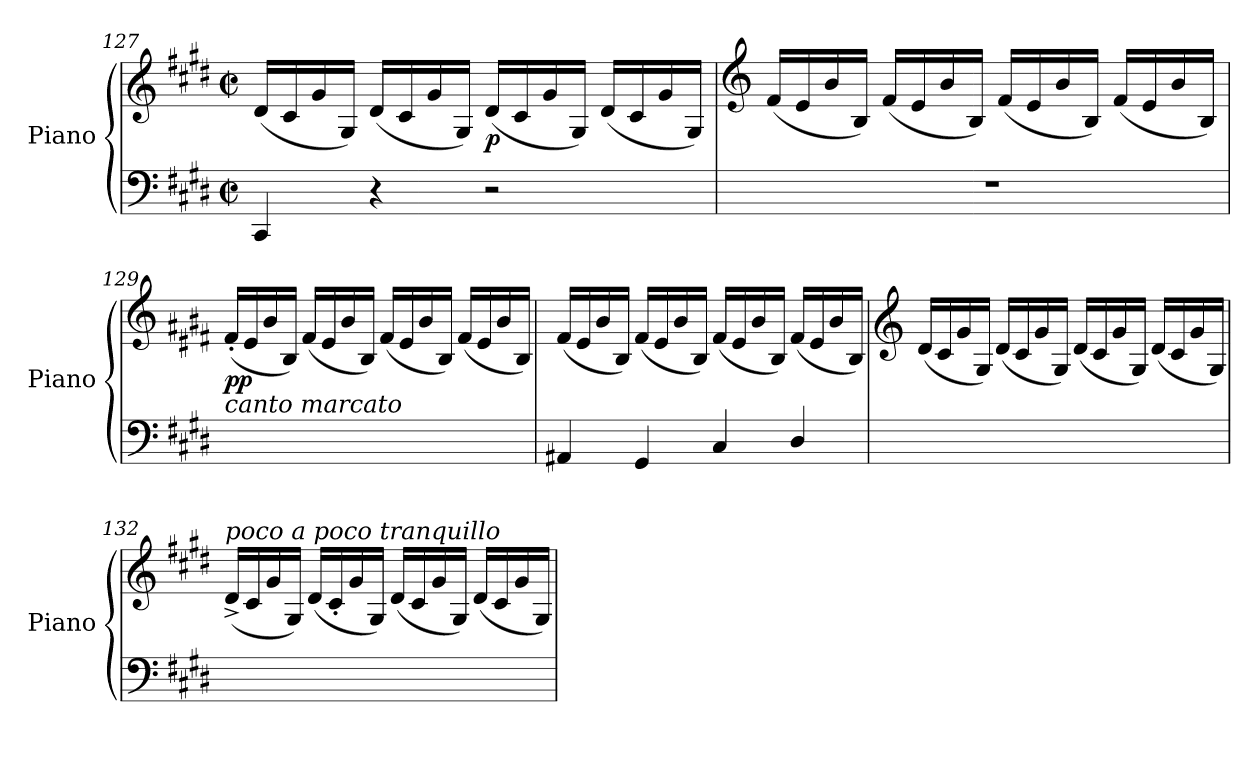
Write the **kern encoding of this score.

**kern	**kern	**dynam
*part1	*part1	*part1
*staff2	*staff1	*staff1/2
*I"Piano	*	*
*I'Piano	*	*
*clefF4	*clefG2	*
*k[f#c#g#d#]	*k[f#c#g#d#]	*
*M2/2	*M2/2	*
*met(c|)	*met(c|)	*
=127	=127	=127
4CC#/	(<16d#/LL	.
.	16c#/	.
.	16g#/	.
.	16G#/JJ)	.
4r	(<16d#/LL	.
.	16c#/	.
.	16g#/	.
.	16G#/JJ)	.
!	!	!LO:DY:b
2r	(<16d#/LL	p
.	16c#/	.
.	16g#/	.
.	16G#/JJ)	.
.	(<16d#/LL	.
.	16c#/	.
.	16g#/	.
.	16G#/JJ)	.
!!LO:LB:g=z
=128	=128	=128
*	*clefG3	*
1rF	(<16d#/LL	.
.	16c#/	.
.	16g#/	.
.	16G#/JJ)	.
.	(<16d#/LL	.
.	16c#/	.
.	16g#/	.
.	16G#/JJ)	.
.	(<16d#/LL	.
.	16c#/	.
.	16g#/	.
.	16G#/JJ)	.
.	(<16d#/LL	.
.	16c#/	.
.	16g#/	.
.	16G#/JJ)	.
=129	=129	=129
!	!LO:TX:b:i:t=canto marcato	!
!	!	!LO:DY:b
1ryy	(<16d#'</LL	pp
.	16c#/	.
.	16g#/	.
.	16G#/JJ)	.
.	(<16d#/LL	.
.	16c#/	.
.	16g#/	.
.	16G#/JJ)	.
.	(<16d#/LL	.
.	16c#/	.
.	16g#/	.
.	16G#/JJ)	.
.	(<16d#/LL	.
.	16c#/	.
.	16g#/	.
.	16G#/JJ)	.
=130	=130	=130
4AA#X/	(<16d#/LL	.
.	16c#/	.
.	16g#/	.
.	16G#/JJ)	.
4GG#/	(<16d#/LL	.
.	16c#/	.
.	16g#/	.
.	16G#/JJ)	.
4C#/	(<16d#/LL	.
.	16c#/	.
.	16g#/	.
.	16G#/JJ)	.
4D#/	(<16d#/LL	.
.	16c#/	.
.	16g#/	.
.	16G#/JJ)	.
!!LO:LB:g=z
=131	=131	=131
*	*clefG2	*
1ryy	(<16d#/LL	.
.	16c#/	.
.	16g#/	.
.	16G#/JJ)	.
.	(<16d#/LL	.
.	16c#/	.
.	16g#/	.
.	16G#/JJ)	.
.	(<16d#/LL	.
.	16c#/	.
.	16g#/	.
.	16G#/JJ)	.
.	(<16d#/LL	.
.	16c#/	.
.	16g#/	.
.	16G#/JJ)	.
=132	=132	=132
!	!LO:TX:a:i:t=poco a poco tranquillo	!
1ryy	(<16d#^</LL	.
.	16c#/	.
.	16g#/	.
.	16G#/JJ)	.
.	(<16d#/LL	.
.	16c#'>/	.
.	16g#/	.
.	16G#/JJ)	.
.	(<16d#/LL	.
.	16c#/	.
.	16g#/	.
.	16G#/JJ)	.
.	(<16d#/LL	.
.	16c#/	.
.	16g#/	.
.	16G#/JJ)	.
=	=	=
*-	*-	*-
